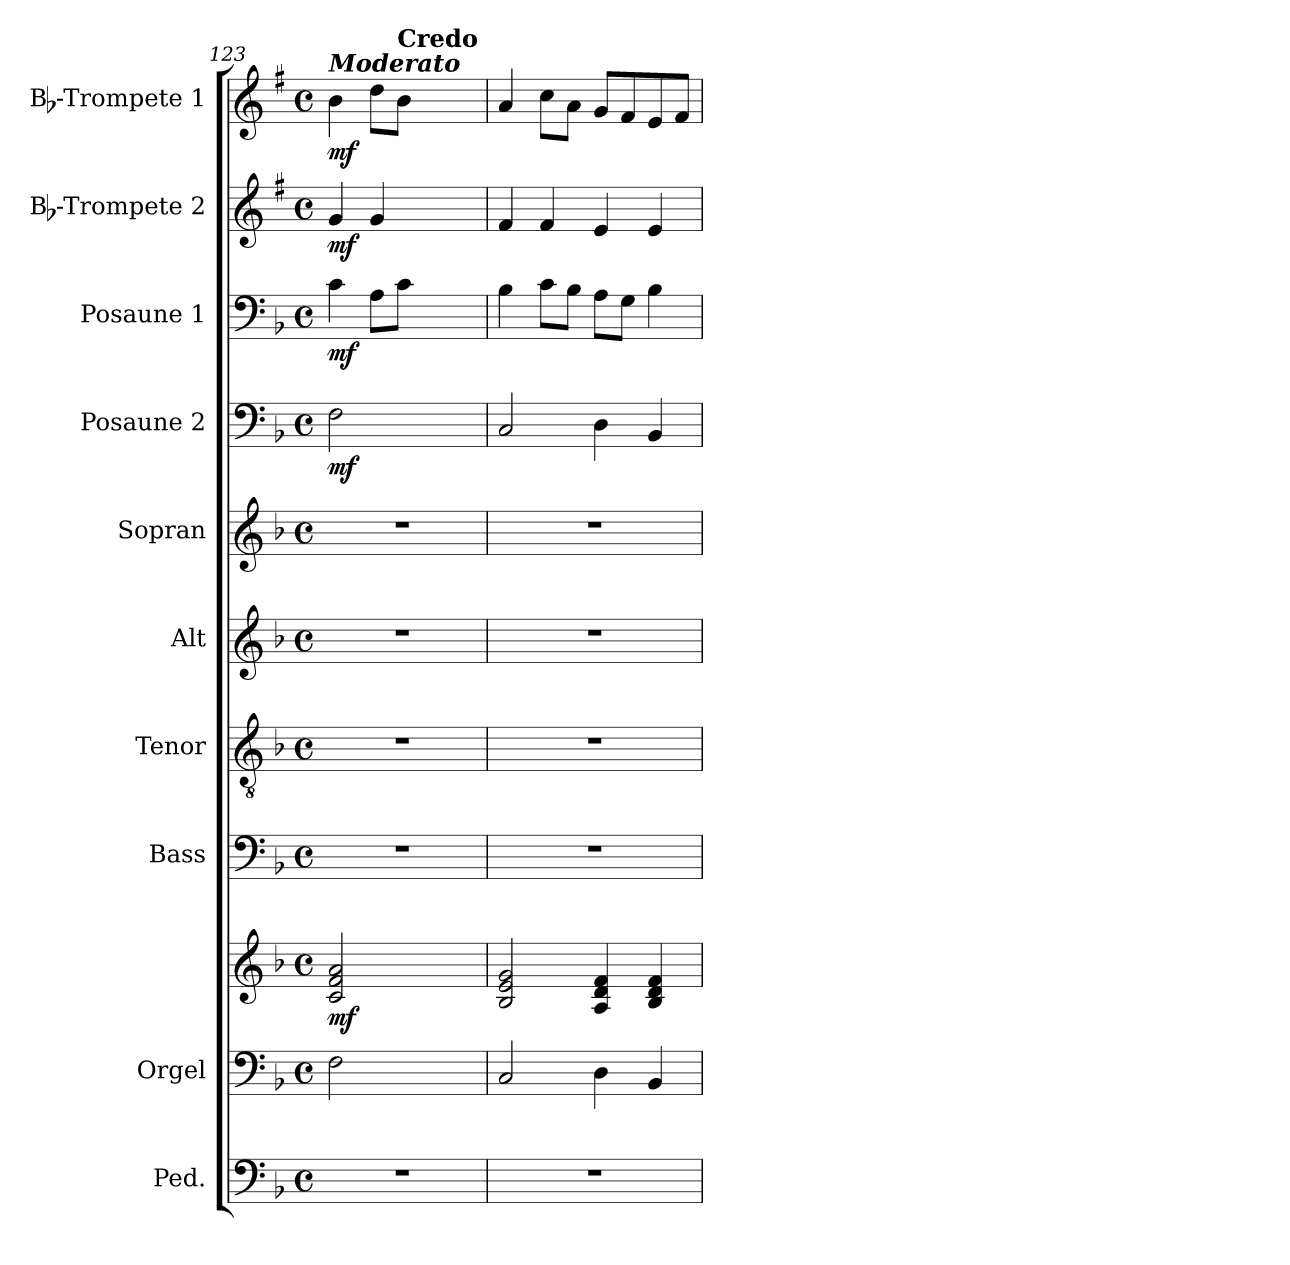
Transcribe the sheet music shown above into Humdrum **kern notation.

**kern	**kern	**kern	**dynam	**kern	**kern	**kern	**kern	**kern	**dynam	**kern	**dynam	**kern	**dynam	**kern	**dynam
*part10	*part9	*part9	*part9	*part8	*part7	*part6	*part5	*part4	*part4	*part3	*part3	*part2	*part2	*part1	*part1
*staff11	*staff10	*staff9	*staff9/10	*staff8	*staff7	*staff6	*staff5	*staff4	*staff4	*staff3	*staff3	*staff2	*staff2	*staff1	*staff1
*I"Ped.	*I"Orgel	*	*	*I"Bass	*I"Tenor	*I"Alt	*I"Sopran	*I"Posaune 2	*	*I"Posaune 1	*	*I"Bb-Trompete 2	*	*I"Bb-Trompete 1	*
*	*I'Org.	*	*	*I'B.	*I'T.	*I'A.	*I'S.	*I'Pos. 2	*	*I'Pos. 1	*	*I'Bb Trp. 2	*	*I'Bb Trp. 1	*
!!LO:PB:g=z
*clefF4	*clefF4	*clefG2	*	*clefF4	*clefGv2	*clefG2	*clefG2	*clefF4	*	*clefF4	*	*clefG2	*	*clefG2	*
*ITrd7c12	*	*	*	*	*	*	*	*	*	*	*	*ITrd1c2	*	*ITrd1c2	*
*k[b-]	*k[b-]	*k[b-]	*	*k[b-]	*k[b-]	*k[b-]	*k[b-]	*k[b-]	*	*k[b-]	*	*k[b-]	*	*k[b-]	*
*F:	*F:	*F:	*	*F:	*F:	*F:	*F:	*F:	*	*F:	*	*F:	*	*F:	*
*M4/4	*M4/4	*M4/4	*	*M4/4	*M4/4	*M4/4	*M4/4	*M4/4	*	*M4/4	*	*M4/4	*	*M4/4	*
*met(c)	*met(c)	*met(c)	*	*met(c)	*met(c)	*met(c)	*met(c)	*met(c)	*	*met(c)	*	*met(c)	*	*met(c)	*
=123	=123	=123	=123	=123	=123	=123	=123	=123	=123	=123	=123	=123	=123	=123	=123
!	!	!	!	!	!	!	!	!	!	!	!	!	!	!LO:TX:a:Bi:t=Moderato	!
!	!	!	!LO:DY:b	!	!	!	!	!	!LO:DY:b	!	!LO:DY:b	!	!LO:DY:b	!	!LO:DY:b
1r	2F\	2c/ 2f/ 2a/	mf	1r	1r	1r	1r	2F\	mf	4c\	mf	4f/	mf	4a\	mf
.	.	.	.	.	.	.	.	.	.	8A\L	.	4f/	.	8cc\L	.
!	!	!	!	!	!	!	!	!	!	!	!	!	!	!LO:TX:a:B:t=Credo	!
.	.	.	.	.	.	.	.	.	.	8c\J	.	.	.	8a\J	.
.	2ryy	2ryy	.	.	.	.	.	2ryy	.	2ryy	.	2ryy	.	2ryy	.
=124	=124	=124	=124	=124	=124	=124	=124	=124	=124	=124	=124	=124	=124	=124	=124
1r	2C/	2B-/ 2e/ 2g/	.	1r	1r	1r	1r	2C/	.	4B-\	.	4e/	.	4g/	.
.	.	.	.	.	.	.	.	.	.	8c\L	.	4e/	.	8b-\L	.
.	.	.	.	.	.	.	.	.	.	8B-\J	.	.	.	8g\J	.
.	4D\	4A/ 4d/ 4f/	.	.	.	.	.	4D\	.	8A\L	.	4d/	.	8f/L	.
.	.	.	.	.	.	.	.	.	.	8G\J	.	.	.	8e/	.
.	4BB-/	4B-/ 4d/ 4f/	.	.	.	.	.	4BB-/	.	4B-\	.	4d/	.	8d/	.
.	.	.	.	.	.	.	.	.	.	.	.	.	.	8e/J	.
=	=	=	=	=	=	=	=	=	=	=	=	=	=	=	=
*-	*-	*-	*-	*-	*-	*-	*-	*-	*-	*-	*-	*-	*-	*-	*-
